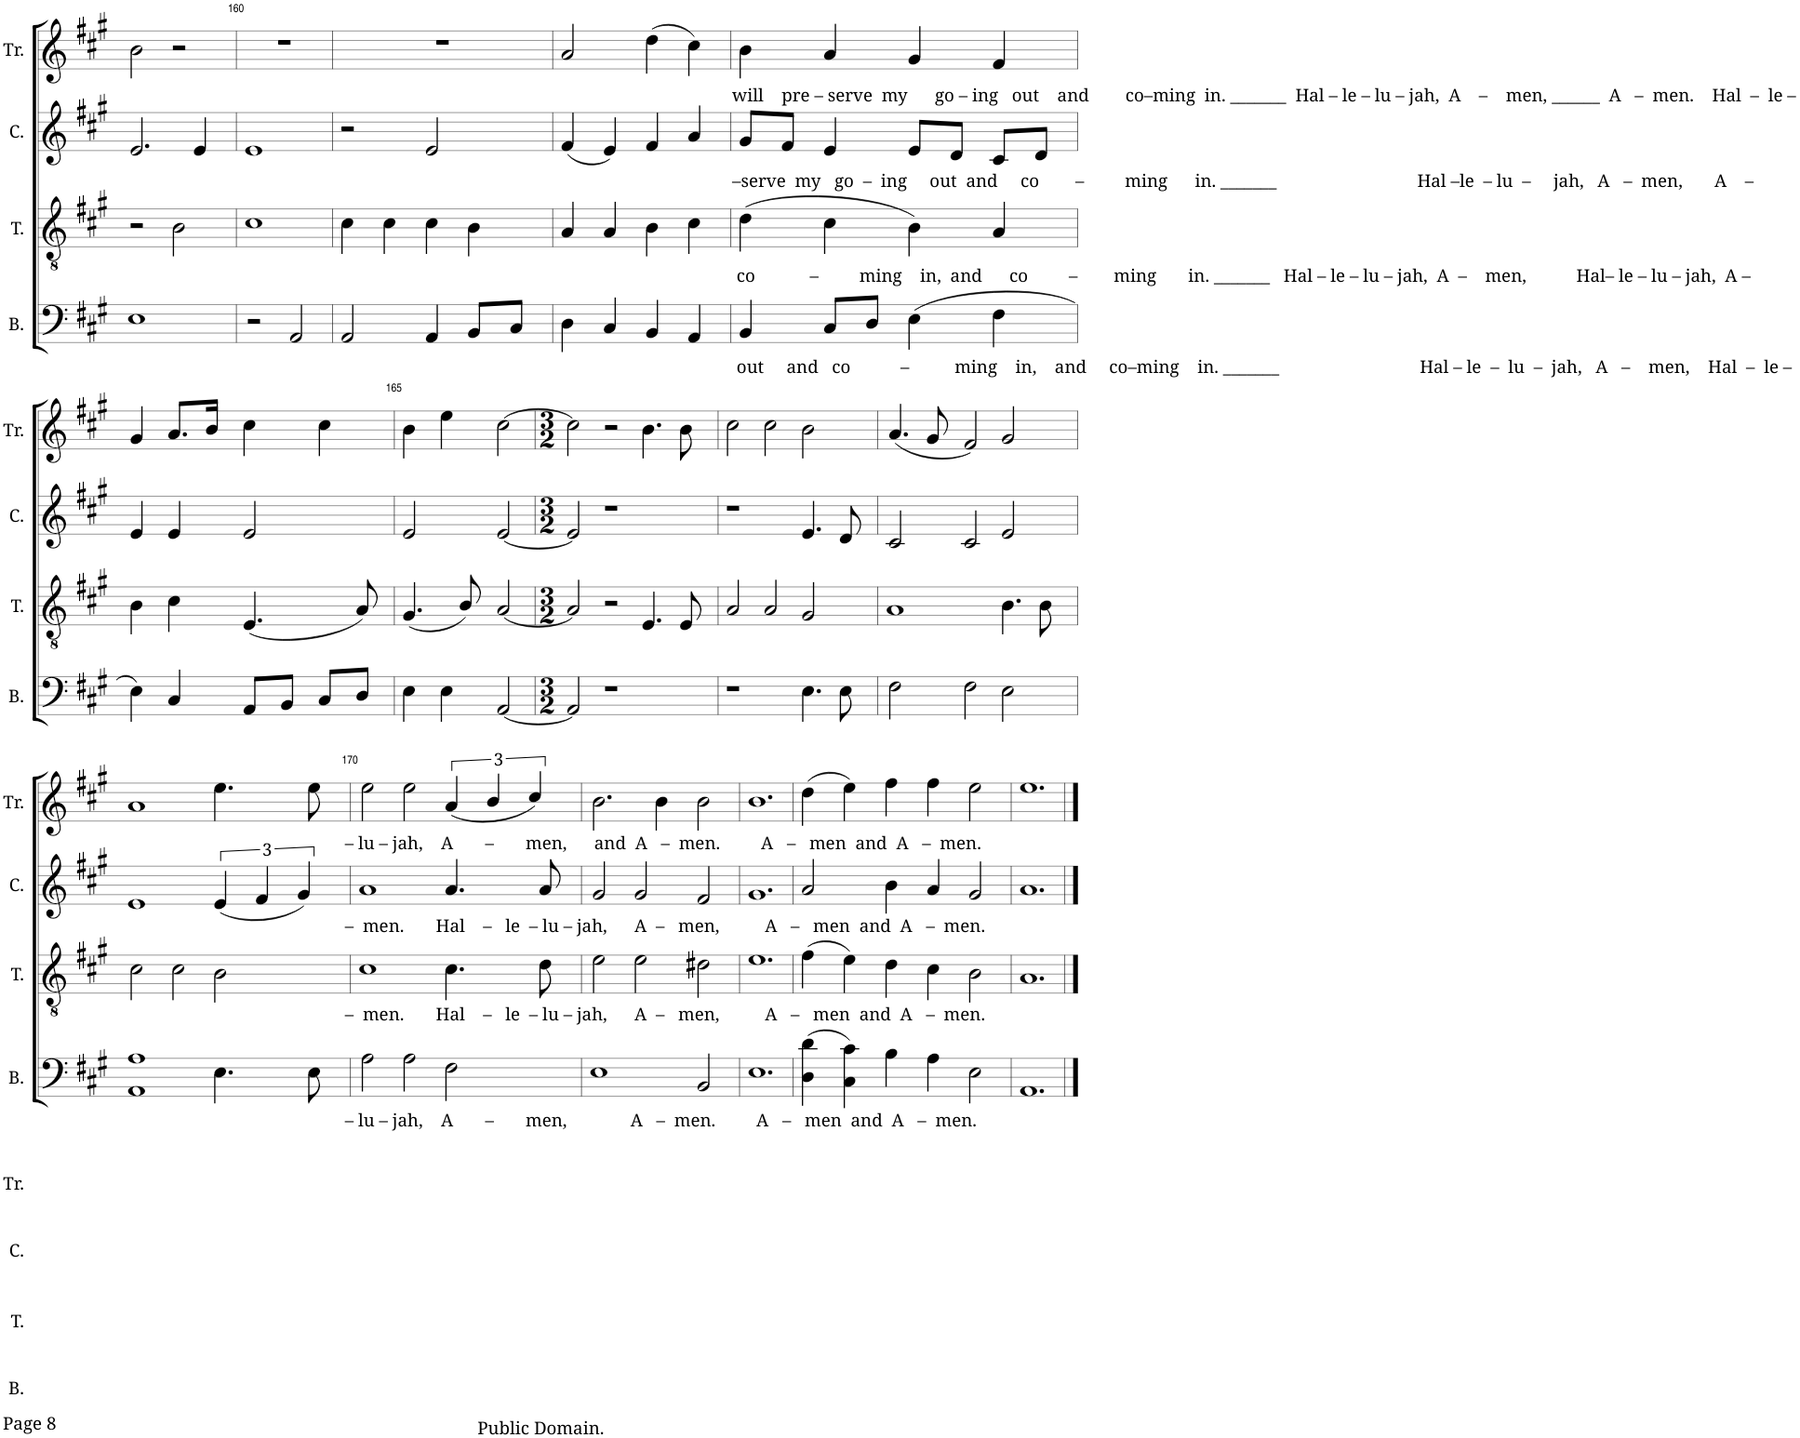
**kern	**kern	**kern	**kern
*part4	*part3	*part2	*part1
*staff4	*staff3	*staff2	*staff1
*I"B.	*I"T.	*I"C.	*I"Tr.
*I'B.	*I'T.	*I'C.	*I'Tr.
!!LO:PB:g=z
*clefF4	*clefGv2	*clefG2	*clefG2
*k[f#c#g#]	*k[f#c#g#]	*k[f#c#g#]	*k[f#c#g#]
*M2/2	*M2/2	*M2/2	*M2/2
=159	=159	=159	=159
1E	2r	2.e/	2b\
.	2B\	.	2r
.	.	4e/	.
=160	=160	=160	=160
2r	1c#	1e	1r
2AA/	.	.	.
=161	=161	=161	=161
2AA/	4c#\	2r	1r
.	4c#\	.	.
4AA/	4c#\	2e/	.
8BB/L	4B\	.	.
8C#/J	.	.	.
=162	=162	=162	=162
4D\	4A/	(4f#/	2a/
4C#/	4A/	4e/)	.
4BB/	4B\	4f#/	(4dd\
4AA/	4c#\	4a/	4cc#\)
=163	=163	=163	=163
!	!	!	!LO:TX:b:t=will    pre – serve  my      go – ing   out    and        co–ming  in. _______  Hal – le – lu – jah,  A    –    men, ______  A   –  men.    Hal  –  le –
!	!	!LO:TX:b:t=–serve  my   go  –  ing     out  and     co        –         ming      in. _______                               Hal –le  – lu  –     jah,   A   –  men,       A    –	!
!	!LO:TX:b:t=co            –         ming    in,  and      co         –        ming       in. _______   Hal – le – lu – jah,  A  –    men,           Hal– le – lu – jah,  A –	!	!
!LO:TX:b:t=out     and   co           –          ming    in,    and     co–ming    in. _______                               Hal – le  –  lu  –  jah,   A   –    men,    Hal  –  le –	!	!	!
4BB/	(4d\	8g#/L	4b\
.	.	8f#/J	.
8C#/L	4c#\	4e/	4a/
8D/J	.	.	.
(4E\	4B\)	8e/L	4g#/
.	.	8d/J	.
4F#\	4A/	8c#/L	4f#/
.	.	8d/J	.
!!LO:LB:g=z
=164	=164	=164	=164
4E\)	4B\	4e/	4g#/
4C#/	4c#\	4e/	8.a/L
.	.	.	16b/Jk
8AA/L	(4.E/	2e/	4cc#\
8BB/J	.	.	.
8C#/L	.	.	4cc#\
8D/J	8A/)	.	.
=165	=165	=165	=165
4E\	(4.G#/	2e/	4b\
4E\	.	.	4ee\
.	8B/)	.	.
[2AA/	[2A/	[2e/	[2cc#\
=166	=166	=166	=166
*M3/2	*M3/2	*M3/2	*M3/2
2AA/]	2A/]	2e/]	2cc#\]
1r	2r	1r	2r
.	4.E/	.	4.b\
.	8E/	.	8b\
=167	=167	=167	=167
1r	2A/	1r	2cc#\
.	2A/	.	2cc#\
4.E\	2G#/	4.e/	2b\
8E\	.	8d/	.
=168	=168	=168	=168
2F#\	1A	2c#/	(4.a/
.	.	.	8g#/
2F#\	.	2c#/	2f#/)
2E\	4.B\	2e/	2g#/
.	8B\	.	.
!!LO:LB:g=z
=169	=169	=169	=169
1AA 1A	2c#\	1e	1a
.	2c#\	.	.
4.E\	2B\	(6e/	4.ee\
.	.	6f#/	.
.	.	6g#/)	.
8E\	.	.	8ee\
=170	=170	=170	=170
!	!	!	!LO:TX:b:t=– lu – jah,    A       –       men,      and  A   –  men.         A   –   men  and  A   –  men.
!	!	!LO:TX:b:t=–  men.       Hal    –   le  – lu – jah,      A  –   men,          A   –   men  and  A   –  men.	!
!	!LO:TX:b:t=–  men.       Hal    –   le  – lu – jah,      A  –   men,          A   –   men  and  A   –  men.	!	!
!LO:TX:b:t=– lu – jah,    A       –       men,              A   –  men.         A   –   men  and  A   –  men.	!	!	!
2A\	1c#	1a	2ee\
2A\	.	.	2ee\
2F#\	4.c#\	4.a/	(6a/
.	.	.	6b/
.	.	.	6cc#/)
.	8d\	8a/	.
=171	=171	=171	=171
1E	2e\	2g#/	2.b\
.	2e\	2g#/	.
.	.	.	4b\
2BB/	2d#X\	2f#/	2b\
=172	=172	=172	=172
1.E	1.e	1.g#	1.b
=173	=173	=173	=173
(4D\ 4d\	(4f#\	2a/	(4dd\
4C#\ 4c#\)	4e\)	.	4ee\)
4B\	4d\	4b\	4ff#\
4A\	4c#\	4a/	4ff#\
2E\	2B\	2g#/	2ee\
=174	=174	=174	=174
1.AA	1.A	1.a	1.ee
==	==	==	==
*-	*-	*-	*-
